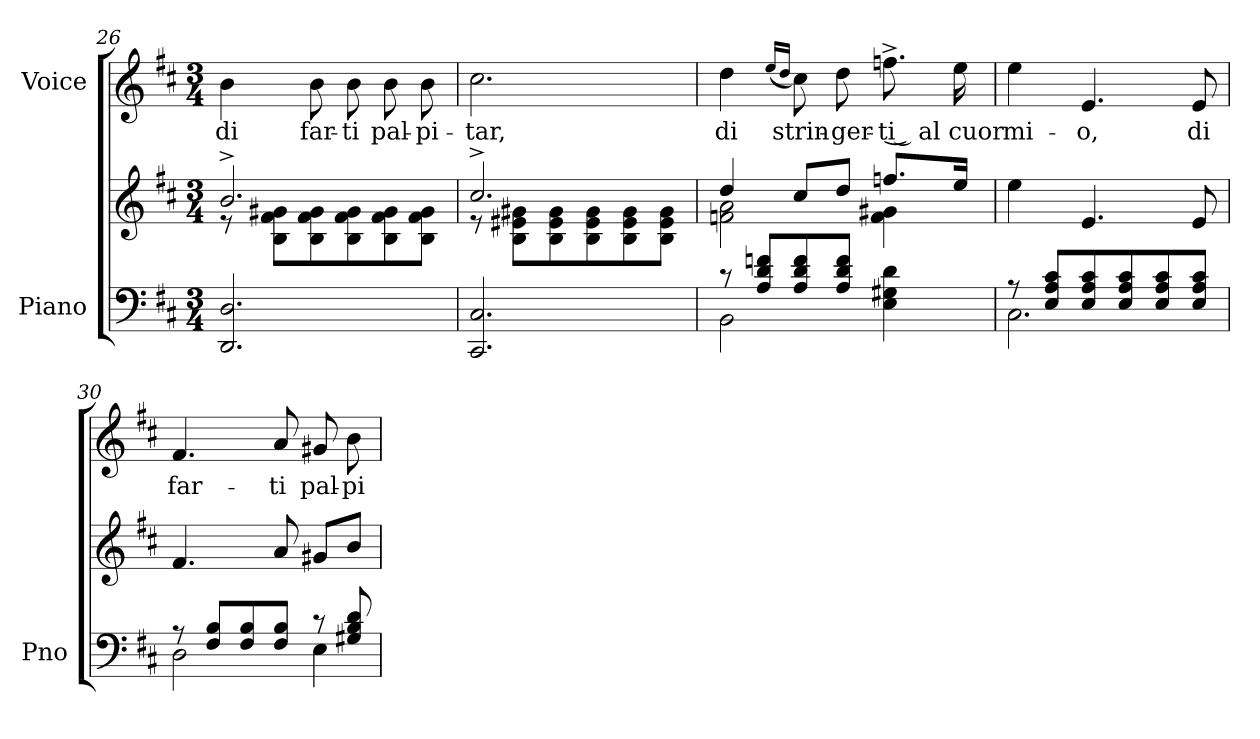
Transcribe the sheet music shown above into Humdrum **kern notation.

**kern	**kern	**kern	**text
*part2	*part2	*part1	*part1
*staff3	*staff2	*staff1	*staff1
*I"Piano	*	*I"Voice	*
*I'Pno	*	*	*
*clefF4	*clefG2	*clefG2	*
*k[f#c#]	*k[f#c#]	*k[f#c#]	*
*M3/4	*M3/4	*M3/4	*
=26	=26	=26	=26
*	*^	*	*
!	!	!	!	!LO:LY:b
2.DD/ 2.D/	2.b^/	8r	4b\	di
.	.	8B\ 8f#\ 8g#X\L	.	.
!	!	!	!	!LO:LY:b
.	.	8B\ 8f#\ 8g#\	8b\	far-
!	!	!	!	!LO:LY:b
.	.	8B\ 8f#\ 8g#\	8b\	-ti
!	!	!	!	!LO:LY:b
.	.	8B\ 8f#\ 8g#\	8b\	pal-
!	!	!	!	!LO:LY:b
.	.	8B\ 8f#\ 8g#\J	8b\	-pi-
!!LO:PB:g=z
=27	=27	=27	=27	=27
!	!	!	!	!LO:LY:b
2.CC#/ 2.C#/	2.cc#^/	8r	2.cc#\	-tar,
.	.	8B\ 8e#X\ 8g#X\L	.	.
.	.	8B\ 8e#\ 8g#\	.	.
.	.	8B\ 8e#\ 8g#\	.	.
.	.	8B\ 8e#\ 8g#\	.	.
.	.	8B\ 8e#\ 8g#\J	.	.
=28	=28	=28	=28	=28
*^	*	*	*	*
!	!	!	!	!	!LO:LY:b
8r	2BB\	4dd/	2fn\ 2a\	4dd\	di
8A/ 8d/ 8fn/L	.	.	.	.	.
.	.	.	.	(<16qee/LL	.
.	.	.	.	16qdd/JJ	.
!	!	!	!	!	!LO:LY:b
8A/ 8d/ 8f/	.	8cc#/L	.	8cc#\)	strin-
!	!	!	!	!	!LO:LY:b
8A/ 8d/ 8f/J	.	8dd/J	.	8dd\	-ger-
!	!	!	!	!	!LO:LY:b
4E\ 4G#X\ 4d\	4ryy	8.ffn/L	4f\ 4g#X\	8.ffn^\	-ti͜ al
!	!	!	!	!	!LO:LY:b
.	.	16ee/Jk	.	16ee\	cuor
*	*	*v	*v	*	*
=29	=29	=29	=29	=29
!	!	!	!	!LO:LY:b
8r	2.C#\	4ee\	4ee\	mi-
8E/ 8A/ 8c#/L	.	.	.	.
!	!	!	!	!LO:LY:b
8E/ 8A/ 8c#/	.	4.e/	4.e/	-o,
8E/ 8A/ 8c#/	.	.	.	.
8E/ 8A/ 8c#/	.	.	.	.
!	!	!	!	!LO:LY:b
8E/ 8A/ 8c#/J	.	8e/	8e/	di
=30	=30	=30	=30	=30
!	!	!	!	!LO:LY:b
8r	2D\	4.f#/	4.f#/	far-
8F#/ 8B/L	.	.	.	.
8F#/ 8B/	.	.	.	.
!	!	!	!	!LO:LY:b
8F#/ 8B/J	.	8a/	8a/	-ti
!	!	!	!	!LO:LY:b
8r	4E\	8g#X/L	8g#X/	pal-
!	!	!	!	!LO:LY:b
8G#X/ 8B/ 8d/	.	8b/J	8b\	-pi-
*v	*v	*	*	*
=	=	=	=
*-	*-	*-	*-
